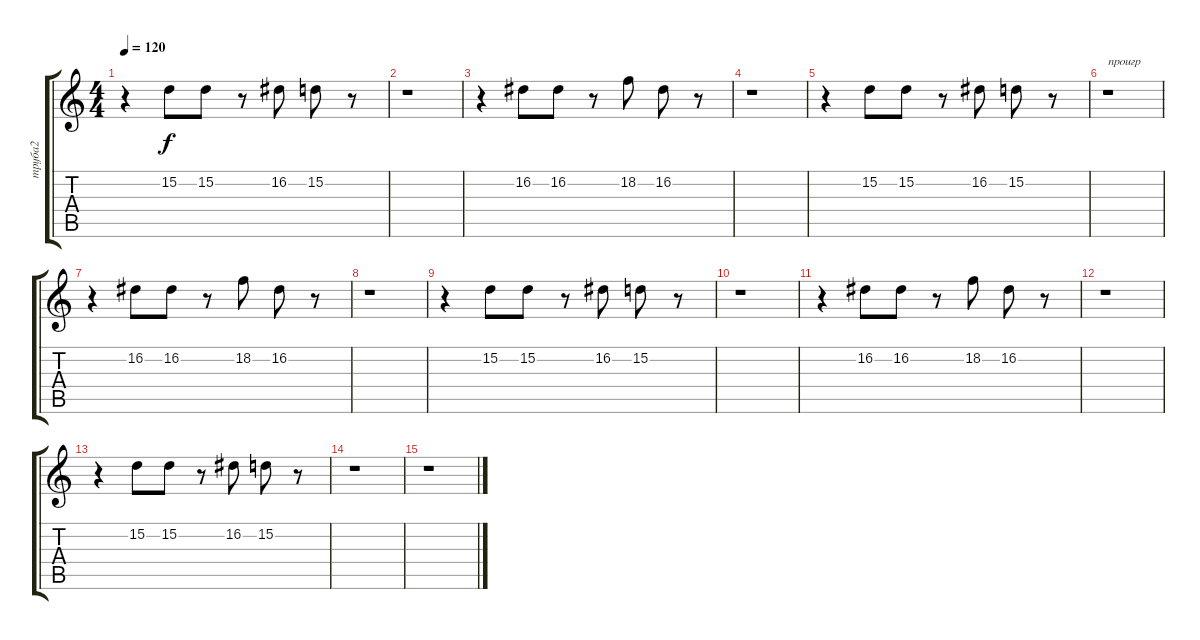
\track ("труба2" "труба2") {instrument trombone}
\staff {score tabs}
\tuning (E4 B3 G3 D3 A2 E2) {hide}
\ts (4 4)
\tempo 120
\clef g2
\ks c
r.4{dy f} 15.2.8 15.2.8 r.8 16.2.8 15.2.8 r.8 |
r.1 |
r.4 16.2.8 16.2.8 r.8 18.2.8 16.2.8 r.8 |
r.1 |
r.4 15.2.8 15.2.8 r.8 16.2.8 15.2.8 r.8 |
r.1{txt "проигр"} |
r.4 16.2.8 16.2.8 r.8 18.2.8 16.2.8 r.8 |
r.1 |
r.4 15.2.8 15.2.8 r.8 16.2.8 15.2.8 r.8 |
r.1 |
r.4 16.2.8 16.2.8 r.8 18.2.8 16.2.8 r.8 |
r.1 |
r.4 15.2.8 15.2.8 r.8 16.2.8 15.2.8 r.8 |
r.1 |
r.1
